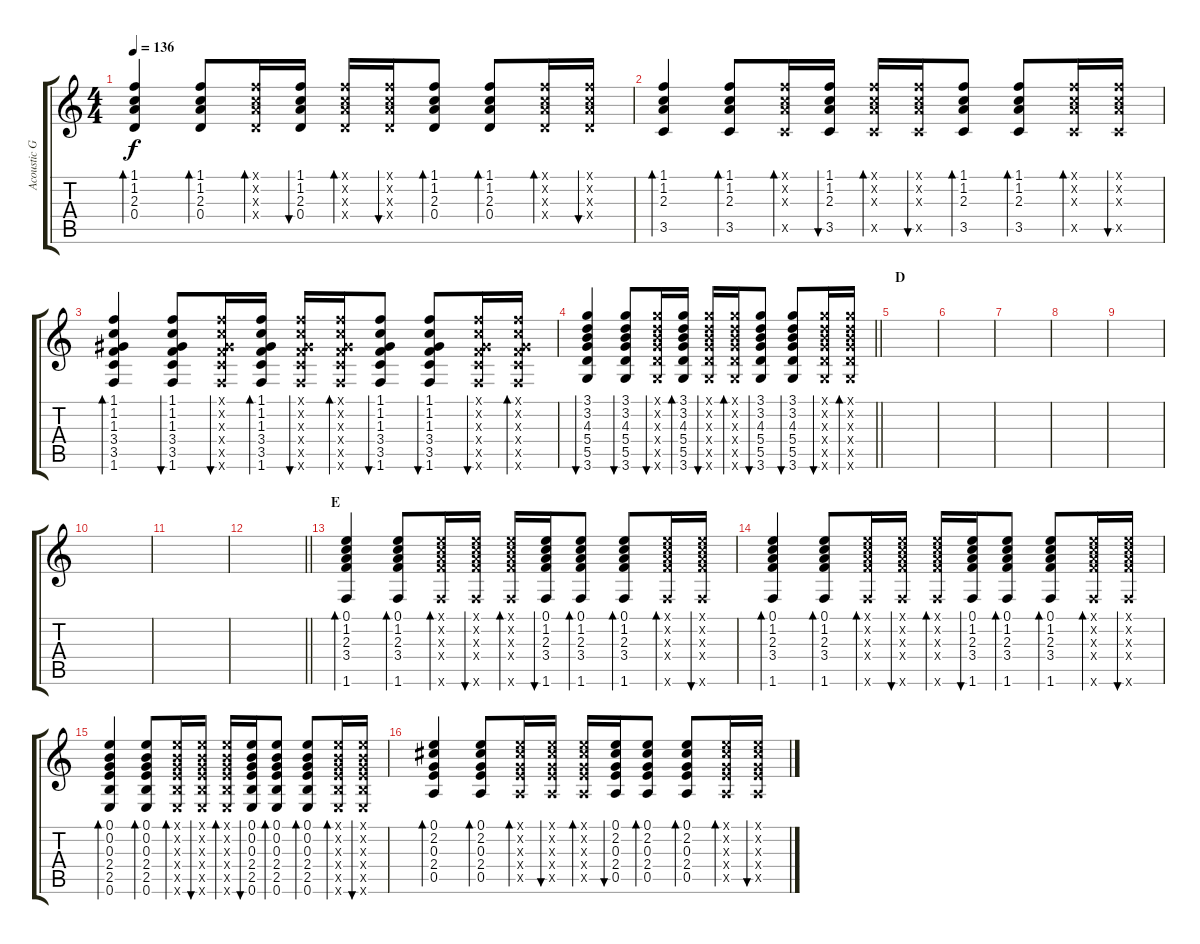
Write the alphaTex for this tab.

\track ("Acoustic Guitar I" "Acoustic G") {instrument acousticguitarsteel}
\staff {score tabs}
\tuning (E4 B3 G3 D3 A2 E2) {hide}
\ts (4 4)
\tempo 136
\clef g2
\ks c
(1.1 1.2 2.3 0.4).4{bd 30 dy f} (1.1 1.2 2.3 0.4).8{bd 30} (1.1{x} 1.2{x} 2.3{x} 0.4{x}).16{bd 30} (1.1 1.2 2.3 0.4).16{bu 30} (1.1{x} 1.2{x} 2.3{x} 0.4{x}).16{bd 30} (1.1{x} 1.2{x} 2.3{x} 0.4{x}).16{bu 30} (1.1 1.2 2.3 0.4).8{bd 30} (1.1 1.2 2.3 0.4).8{bd 30} (1.1{x} 1.2{x} 2.3{x} 0.4{x}).16{bd 30} (1.1{x} 1.2{x} 2.3{x} 0.4{x}).16{bu 30} |
(1.1 1.2 2.3 3.5).4{bd 30} (1.1 1.2 2.3 3.5).8{bd 30} (1.1{x} 1.2{x} 2.3{x} 3.5{x}).16{bd 30} (1.1 1.2 2.3 3.5).16{bu 30} (1.1{x} 1.2{x} 2.3{x} 3.5{x}).16{bd 30} (1.1{x} 1.2{x} 2.3{x} 3.5{x}).16{bu 30} (1.1 1.2 2.3 3.5).8{bd 30} (1.1 1.2 2.3 3.5).8{bd 30} (1.1{x} 1.2{x} 2.3{x} 3.5{x}).16{bd 30} (1.1{x} 1.2{x} 2.3{x} 3.5{x}).16{bu 30} |
(1.1 1.2 1.3 3.4 3.5 1.6).4{bd 60} (1.1 1.2 1.3 3.4 3.5 1.6).8{bu 30} (1.1{x} 1.2{x} 1.3{x} 3.4{x} 3.5{x} 1.6{x}).16{bu 30} (1.1 1.2 1.3 3.4 3.5 1.6).16{bd 30} (1.1{x} 1.2{x} 1.3{x} 3.4{x} 3.5{x} 1.6{x}).16{bu 30} (1.1{x} 1.2{x} 1.3{x} 3.4{x} 3.5{x} 1.6{x}).16{bd 30} (1.1 1.2 1.3 3.4 3.5 1.6).8{bu 30} (1.1 1.2 1.3 3.4 3.5 1.6).8{bu 30} (1.1{x} 1.2{x} 1.3{x} 3.4{x} 3.5{x} 1.6{x}).16{bu 30} (1.1{x} 1.2{x} 1.3{x} 3.4{x} 3.5{x} 1.6{x}).16{bd 30} |
\barLineRight lightlight
(3.1 3.2 4.3 5.4 5.5 3.6).4{bu 60} (3.1 3.2 4.3 5.4 5.5 3.6).8{bu 30} (3.1{x} 3.2{x} 4.3{x} 5.4{x} 5.5{x} 3.6{x}).16{bu 30} (3.1 3.2 4.3 5.4 5.5 3.6).16{bd 30} (3.1{x} 3.2{x} 4.3{x} 5.4{x} 5.5{x} 3.6{x}).16{bu 30} (3.1{x} 3.2{x} 4.3{x} 5.4{x} 5.5{x} 3.6{x}).16{bd 30} (3.1 3.2 4.3 5.4 5.5 3.6).8{bu 30} (3.1 3.2 4.3 5.4 5.5 3.6).8{bu 30} (3.1{x} 3.2{x} 4.3{x} 5.4{x} 5.5{x} 3.6{x}).16{bu 30} (3.1{x} 3.2{x} 4.3{x} 5.4{x} 5.5{x} 3.6{x}).16{bd 30} |
\section ("" "D")
|
|
|
|
|
|
|
\barLineRight lightlight
|
\section ("" "E")
(0.1 1.2 2.3 3.4 1.6).4{bd 60} (0.1 1.2 2.3 3.4 1.6).8{bd 30} (0.1{x} 1.2{x} 2.3{x} 3.4{x} 1.6{x}).16{bd 30} (0.1{x} 1.2{x} 2.3{x} 3.4{x} 1.6{x}).16{bu 30} (0.1{x} 1.2{x} 2.3{x} 3.4{x} 1.6{x}).16{bd 30} (0.1 1.2 2.3 3.4 1.6).16{bu 30} (0.1 1.2 2.3 3.4 1.6).8{bd 30} (0.1 1.2 2.3 3.4 1.6).8{bd 30} (0.1{x} 1.2{x} 2.3{x} 3.4{x} 1.6{x}).16{bd 30} (0.1{x} 1.2{x} 2.3{x} 3.4{x} 1.6{x}).16{bu 30} |
(0.1 1.2 2.3 3.4 1.6).4{bd 60} (0.1 1.2 2.3 3.4 1.6).8{bd 30} (0.1{x} 1.2{x} 2.3{x} 3.4{x} 1.6{x}).16{bd 30} (0.1{x} 1.2{x} 2.3{x} 3.4{x} 1.6{x}).16{bu 30} (0.1{x} 1.2{x} 2.3{x} 3.4{x} 1.6{x}).16{bd 30} (0.1 1.2 2.3 3.4 1.6).16{bu 30} (0.1 1.2 2.3 3.4 1.6).8{bd 30} (0.1 1.2 2.3 3.4 1.6).8{bd 30} (0.1{x} 1.2{x} 2.3{x} 3.4{x} 1.6{x}).16{bd 30} (0.1{x} 1.2{x} 2.3{x} 3.4{x} 1.6{x}).16{bu 30} |
(0.1 0.2 0.3 2.4 2.5 0.6).4{bd 60} (0.1 0.2 0.3 2.4 2.5 0.6).8{bd 30} (0.1{x} 0.2{x} 0.3{x} 2.4{x} 2.5{x} 0.6{x}).16{bd 30} (0.1{x} 0.2{x} 0.3{x} 2.4{x} 2.5{x} 0.6{x}).16{bu 30} (0.1{x} 0.2{x} 0.3{x} 2.4{x} 2.5{x} 0.6{x}).16{bd 30} (0.1 0.2 0.3 2.4 2.5 0.6).16{bu 30} (0.1 0.2 0.3 2.4 2.5 0.6).8{bd 30} (0.1 0.2 0.3 2.4 2.5 0.6).8{bd 30} (0.1{x} 0.2{x} 0.3{x} 2.4{x} 2.5{x} 0.6{x}).16{bd 30} (0.1{x} 0.2{x} 0.3{x} 2.4{x} 2.5{x} 0.6{x}).16{bu 30} |
(0.1 2.2 0.3 2.4 0.5).4{bd 60} (0.1 2.2 0.3 2.4 0.5).8{bd 30} (0.1{x} 2.2{x} 0.3{x} 2.4{x} 0.5{x}).16{bd 30} (0.1{x} 2.2{x} 0.3{x} 2.4{x} 0.5{x}).16{bu 30} (0.1{x} 2.2{x} 0.3{x} 2.4{x} 0.5{x}).16{bd 30} (0.1 2.2 0.3 2.4 0.5).16{bu 30} (0.1 2.2 0.3 2.4 0.5).8{bd 30} (0.1 2.2 0.3 2.4 0.5).8{bd 30} (0.1{x} 2.2{x} 0.3{x} 2.4{x} 0.5{x}).16{bd 30} (0.1{x} 2.2{x} 0.3{x} 2.4{x} 0.5{x}).16{bu 30}
